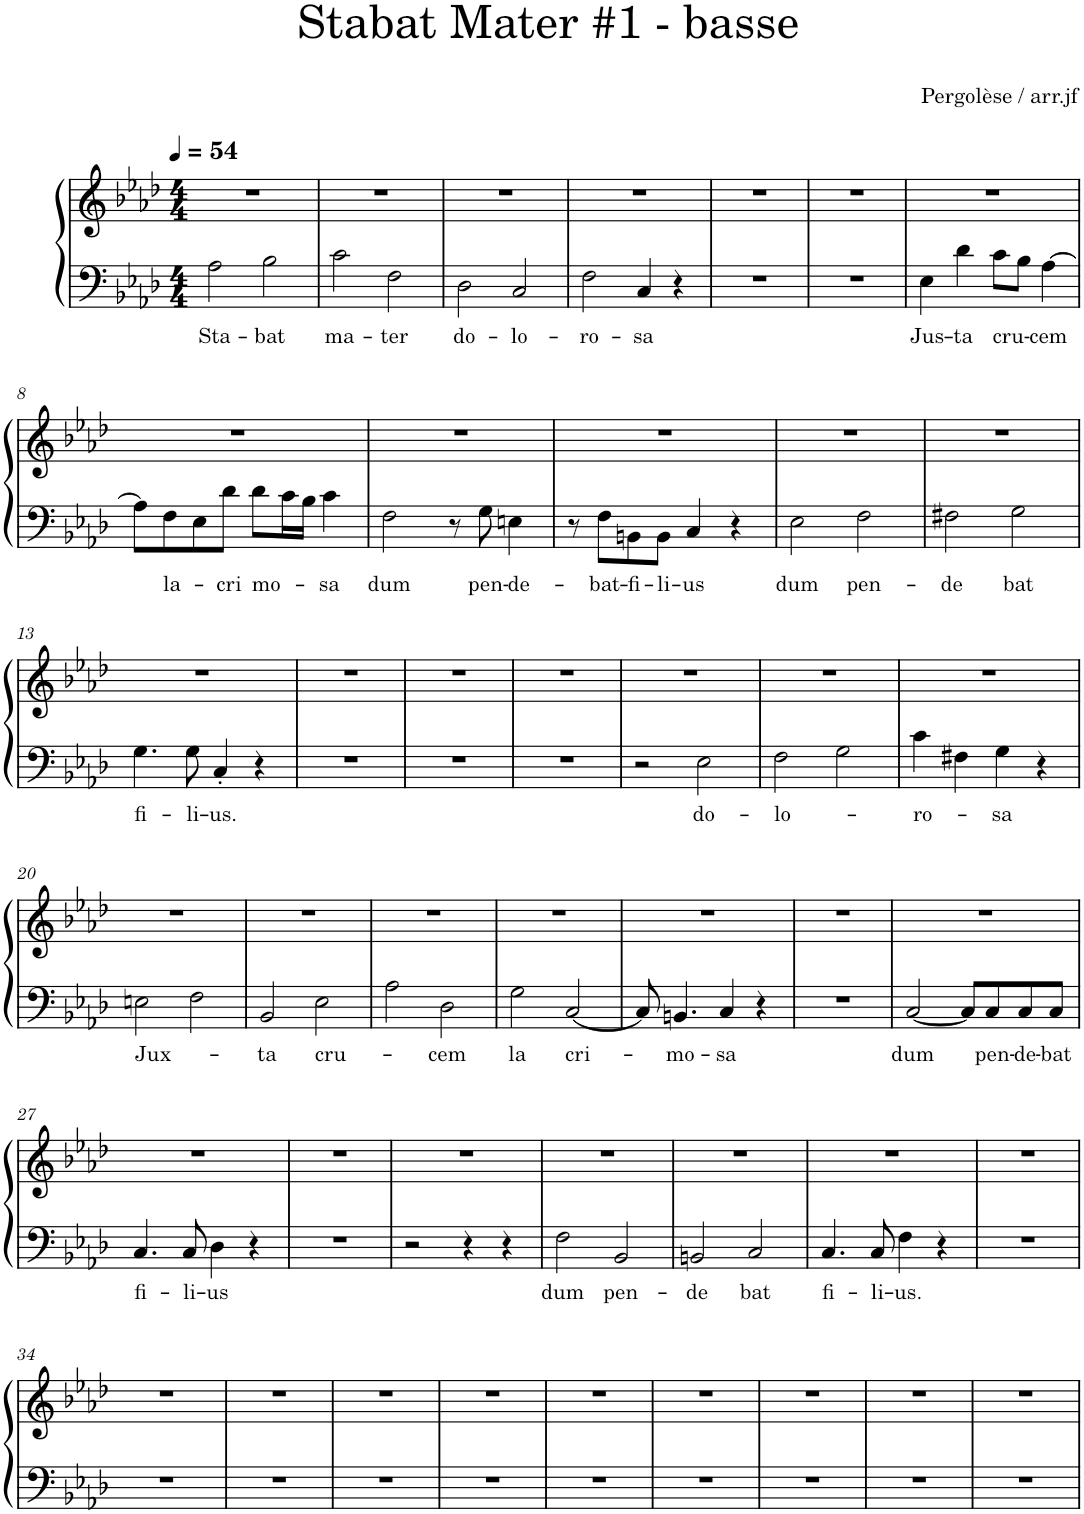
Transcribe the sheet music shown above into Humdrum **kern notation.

**kern	**text	**kern
*part1	*part1	*part1
*staff2	*staff2	*staff1
*I"Piano	*	*
*I'Pno.	*	*
*clefF4	*	*clefG2
*k[b-e-a-d-]	*	*k[b-e-a-d-]
*M4/4	*	*M4/4
*MM54	*	*MM54
=1	=1	=1
!	!LO:LY:b	!
2A-\	Sta-	1r
!	!LO:LY:b	!
2B-\	-bat	.
=2	=2	=2
!	!LO:LY:b	!
2c\	ma-	1r
!	!LO:LY:b	!
2F\	-ter	.
=3	=3	=3
!	!LO:LY:b	!
2D-\	do-	1r
!	!LO:LY:b	!
2C/	-lo-	.
=4	=4	=4
!	!LO:LY:b	!
2F\	-ro-	1r
!	!LO:LY:b	!
4C/	-sa	.
4r	.	.
=5	=5	=5
1r	.	1r
=6	=6	=6
1r	.	1r
=7	=7	=7
!	!LO:LY:b	!
4E-\	Jus-	1r
!	!LO:LY:b	!
4d-\	-ta	.
!	!LO:LY:b	!
8c\L	cru-	.
8B-\J	.	.
!	!LO:LY:b	!
[4A-\	-cem	.
!!LO:LB:g=z
=8	=8	=8
8A-\L]	.	1r
!	!LO:LY:b	!
8F\	la-	.
8E-\	.	.
!	!LO:LY:b	!
8d-\J	-cri	.
!	!LO:LY:b	!
8d-\L	mo-	.
16c\L	.	.
16B-\JJ	.	.
!	!LO:LY:b	!
4c\	-sa	.
=9	=9	=9
!	!LO:LY:b	!
2F\	dum	1r
8r	.	.
!	!LO:LY:b	!
8G\	pen-	.
!	!LO:LY:b	!
4En\	-de-	.
=10	=10	=10
8r	.	1r
!	!LO:LY:b	!
8F\L	-bat-	.
!	!LO:LY:b	!
8BBn\	-fi-	.
!	!LO:LY:b	!
8BB\J	-li-	.
!	!LO:LY:b	!
4C/	-us	.
4r	.	.
=11	=11	=11
!	!LO:LY:b	!
2E-\	dum	1r
!	!LO:LY:b	!
2F\	pen-	.
=12	=12	=12
!	!LO:LY:b	!
2F#X\	-de	1r
!	!LO:LY:b	!
2G\	bat	.
!!LO:LB:g=z
=13	=13	=13
!	!LO:LY:b	!
4.G\	fi-	1r
!	!LO:LY:b	!
8G\	-li-	.
!	!LO:LY:b	!
4C'/	-us.	.
4r	.	.
=14	=14	=14
1r	.	1r
=15	=15	=15
1r	.	1r
=16	=16	=16
1r	.	1r
=17	=17	=17
2r	.	1r
!	!LO:LY:b	!
2E-\	do-	.
=18	=18	=18
!	!LO:LY:b	!
2F\	-lo-	1r
2G\	.	.
=19	=19	=19
!	!LO:LY:b	!
4c\	-ro-	1r
4F#X\	.	.
!	!LO:LY:b	!
4G\	-sa	.
4r	.	.
!!LO:LB:g=z
=20	=20	=20
!	!LO:LY:b	!
2En\	Jux-	1r
2F\	.	.
=21	=21	=21
!	!LO:LY:b	!
2BB-/	-ta	1r
!	!LO:LY:b	!
2E-\	cru-	.
=22	=22	=22
2A-\	.	1r
!	!LO:LY:b	!
2D-\	-cem	.
=23	=23	=23
!	!LO:LY:b	!
2G\	la	1r
!	!LO:LY:b	!
[2C/	cri-	.
=24	=24	=24
8C/]	.	1r
!	!LO:LY:b	!
4.BBn/	-mo-	.
!	!LO:LY:b	!
4C/	-sa	.
4r	.	.
=25	=25	=25
1r	.	1r
=26	=26	=26
!	!LO:LY:b	!
[2C/	dum	1r
8C/L]	.	.
!	!LO:LY:b	!
8C/	pen-	.
!	!LO:LY:b	!
8C/	-de-	.
!	!LO:LY:b	!
8C/J	-bat	.
!!LO:LB:g=z
=27	=27	=27
!	!LO:LY:b	!
4.C/	fi-	1r
!	!LO:LY:b	!
8C/	-li-	.
!	!LO:LY:b	!
4D-\	-us	.
4r	.	.
=28	=28	=28
1r	.	1r
=29	=29	=29
2r	.	1r
4r	.	.
4r	.	.
=30	=30	=30
!	!LO:LY:b	!
2F\	dum	1r
!	!LO:LY:b	!
2BB-/	pen-	.
=31	=31	=31
!	!LO:LY:b	!
2BBn/	-de	1r
!	!LO:LY:b	!
2C/	bat	.
=32	=32	=32
!	!LO:LY:b	!
4.C/	fi-	1r
!	!LO:LY:b	!
8C/	-li-	.
!	!LO:LY:b	!
4F\	-us.	.
4r	.	.
=33	=33	=33
1r	.	1r
!!LO:LB:g=z
=34	=34	=34
1r	.	1r
=35	=35	=35
1r	.	1r
=36	=36	=36
1r	.	1r
=37	=37	=37
1r	.	1r
=38	=38	=38
1r	.	1r
=39	=39	=39
1r	.	1r
=40	=40	=40
1r	.	1r
=41	=41	=41
1r	.	1r
=42	=42	=42
1r	.	1r
=	=	=
*-	*-	*-
